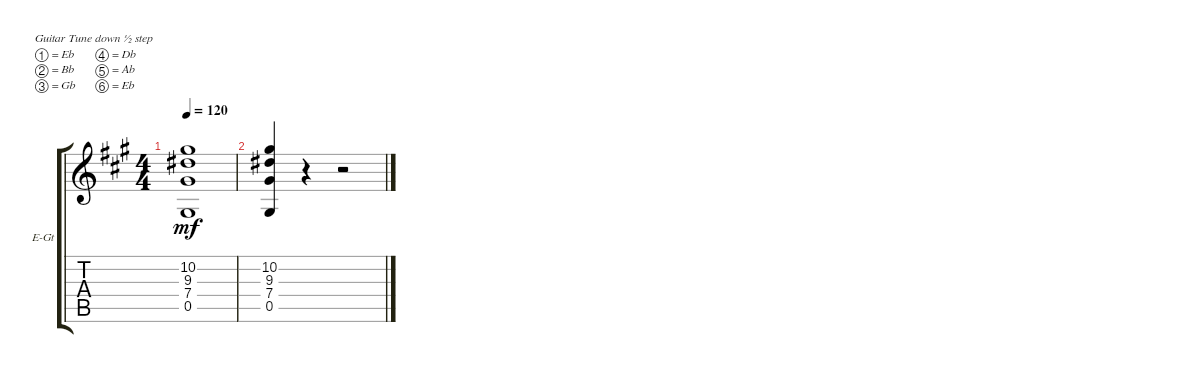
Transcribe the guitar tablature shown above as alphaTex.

\defaultSystemsLayout 4
\bracketExtendMode groupsimilarinstruments
\firstSystemTrackNameOrientation horizontal
\otherSystemsTrackNameOrientation horizontal
\track ("PAUL STANLEY" "E-Gt") {solo instrument distortionguitar}
\staff {score tabs}
\tuning (Eb4 Bb3 Gb3 Db3 Ab2 Eb2)
\ts (4 4)
\tempo 120
\clef g2
\ks a
(10.2 9.3 7.4 0.5).1{dy mf} |
(0.5 7.4 9.3 10.2).4 r.4 r.2
